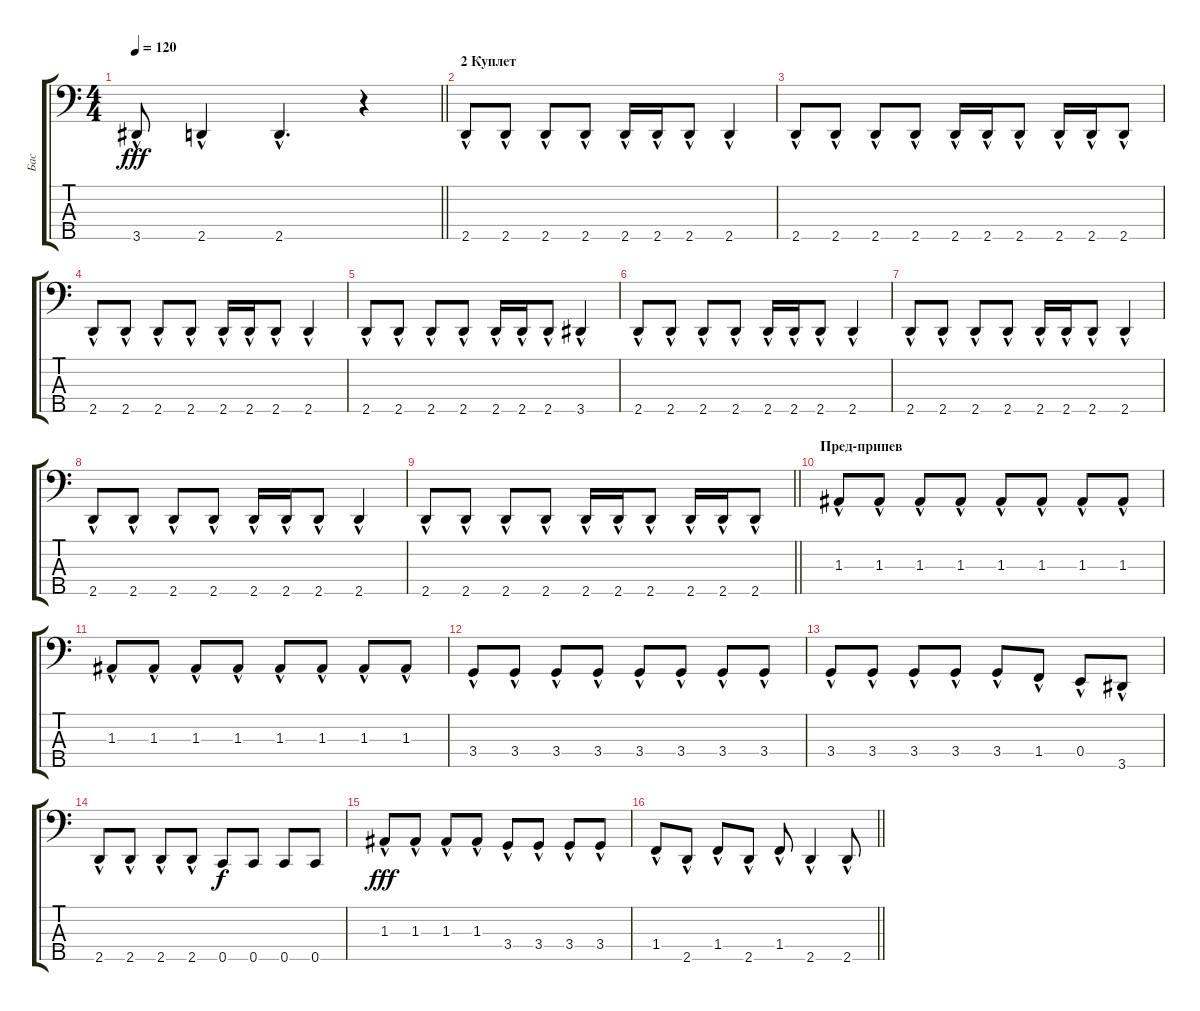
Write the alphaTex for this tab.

\track ("Бас" "Бас") {instrument electricbassfinger}
\staff {score tabs}
\tuning (G2 D2 A1 E1 C1) {hide}
\ts (4 4)
\tempo 120
\clef f4
\barLineRight lightlight
\ks c
3.5{hac}.8{dy fff} 2.5{hac}.4 2.5{hac}.4{d} r.4 |
\section ("" "2 Куплет")
2.5{hac}.8 2.5{hac}.8 2.5{hac}.8 2.5{hac}.8 2.5{hac}.16 2.5{hac}.16 2.5{hac}.8 2.5{hac}.4 |
2.5{hac}.8 2.5{hac}.8 2.5{hac}.8 2.5{hac}.8 2.5{hac}.16 2.5{hac}.16 2.5{hac}.8 2.5{hac}.16 2.5{hac}.16 2.5{hac}.8 |
2.5{hac}.8 2.5{hac}.8 2.5{hac}.8 2.5{hac}.8 2.5{hac}.16 2.5{hac}.16 2.5{hac}.8 2.5{hac}.4 |
2.5{hac}.8 2.5{hac}.8 2.5{hac}.8 2.5{hac}.8 2.5{hac}.16 2.5{hac}.16 2.5{hac}.8 3.5{hac}.4 |
2.5{hac}.8 2.5{hac}.8 2.5{hac}.8 2.5{hac}.8 2.5{hac}.16 2.5{hac}.16 2.5{hac}.8 2.5{hac}.4 |
2.5{hac}.8 2.5{hac}.8 2.5{hac}.8 2.5{hac}.8 2.5{hac}.16 2.5{hac}.16 2.5{hac}.8 2.5{hac}.4 |
2.5{hac}.8 2.5{hac}.8 2.5{hac}.8 2.5{hac}.8 2.5{hac}.16 2.5{hac}.16 2.5{hac}.8 2.5{hac}.4 |
\barLineRight lightlight
2.5{hac}.8 2.5{hac}.8 2.5{hac}.8 2.5{hac}.8 2.5{hac}.16 2.5{hac}.16 2.5{hac}.8 2.5{hac}.16 2.5{hac}.16 2.5{hac}.8 |
\section ("" "Пред-припев")
1.3{hac}.8 1.3{hac}.8 1.3{hac}.8 1.3{hac}.8 1.3{hac}.8 1.3{hac}.8 1.3{hac}.8 1.3{hac}.8 |
1.3{hac}.8 1.3{hac}.8 1.3{hac}.8 1.3{hac}.8 1.3{hac}.8 1.3{hac}.8 1.3{hac}.8 1.3{hac}.8 |
3.4{hac}.8 3.4{hac}.8 3.4{hac}.8 3.4{hac}.8 3.4{hac}.8 3.4{hac}.8 3.4{hac}.8 3.4{hac}.8 |
3.4{hac}.8 3.4{hac}.8 3.4{hac}.8 3.4{hac}.8 3.4{hac}.8 1.4{hac}.8 0.4{hac}.8 3.5{hac}.8 |
2.5{hac}.8 2.5{hac}.8 2.5{hac}.8 2.5{hac}.8 0.5.8{dy f} 0.5.8 0.5.8 0.5.8 |
1.3{hac}.8{dy fff} 1.3{hac}.8 1.3{hac}.8 1.3{hac}.8 3.4{hac}.8 3.4{hac}.8 3.4{hac}.8 3.4{hac}.8 |
\barLineRight lightlight
1.4{hac}.8 2.5{hac}.8 1.4{hac}.8 2.5{hac}.8 1.4{hac}.8 2.5{hac}.4 2.5{hac}.8
